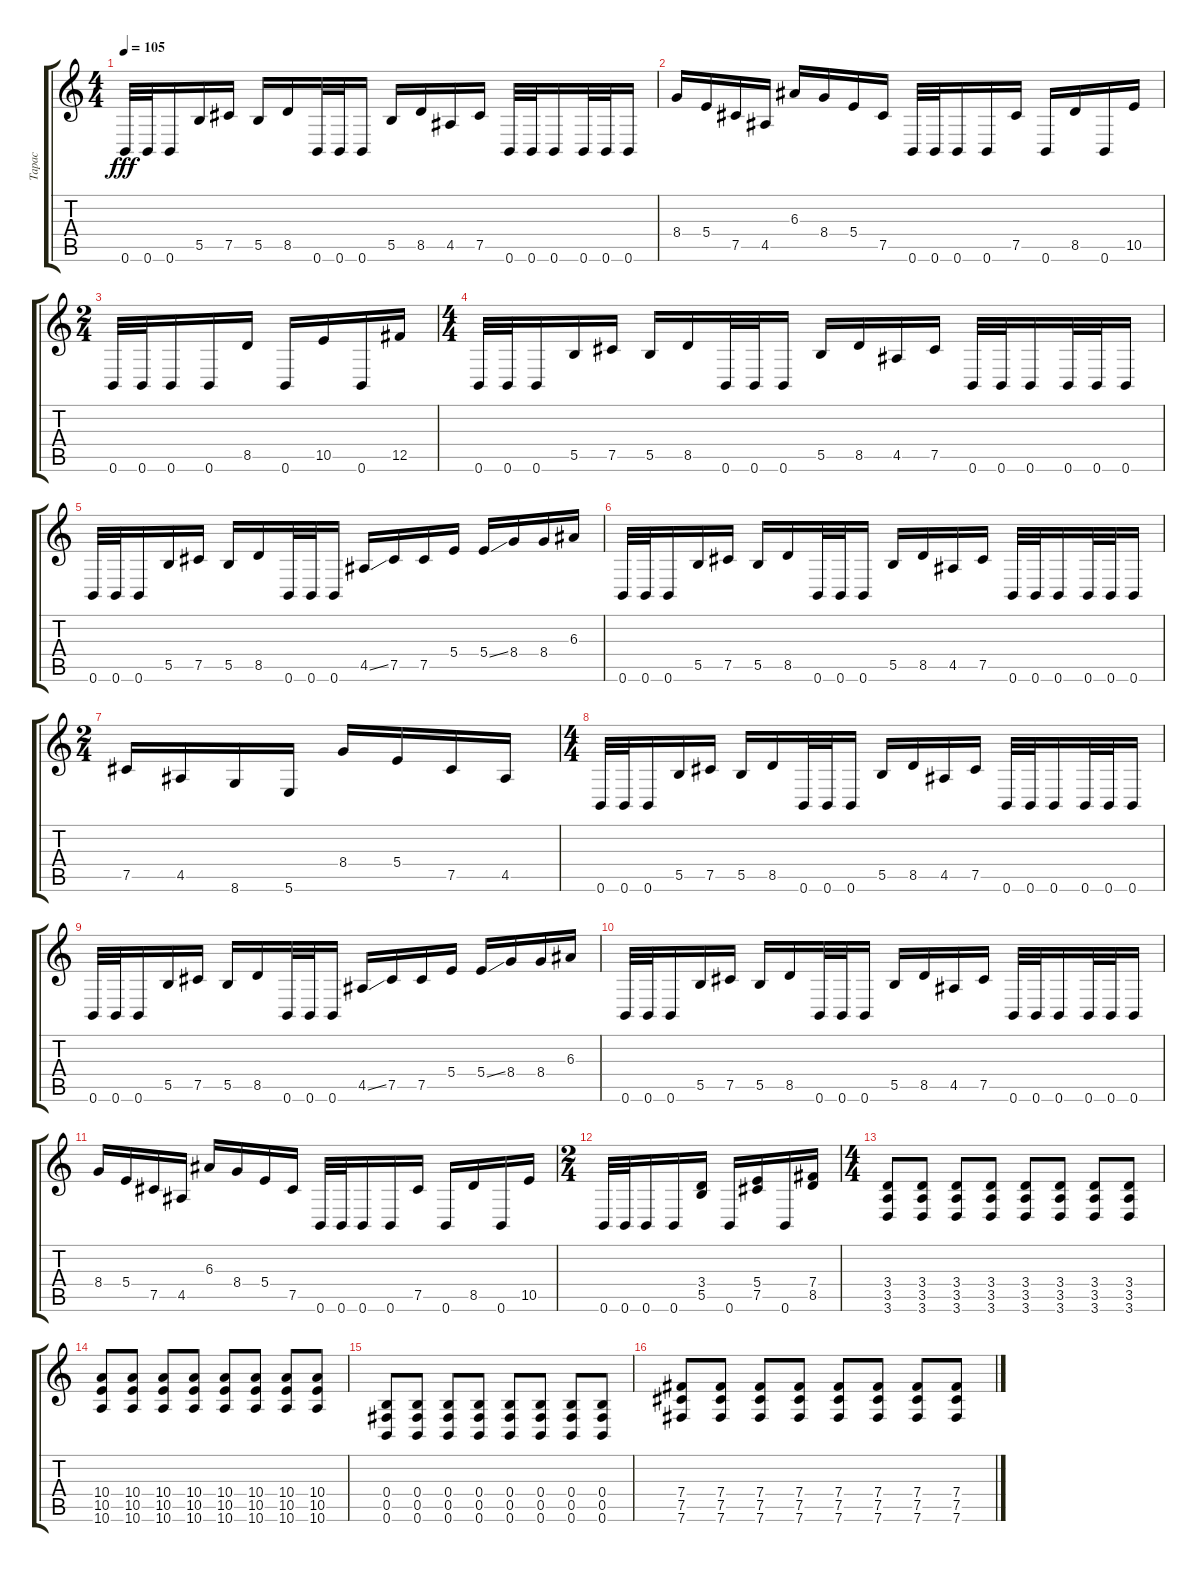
\track ("Тарас" "Тарас") {instrument distortionguitar}
\staff {score tabs}
\tuning (Db4 Ab3 E3 B2 Gb2 B1) {hide}
\ts (4 4)
\tempo 105
\clef g2
\ks c
0.6.32{dy fff} 0.6.32 0.6.16 5.5.16 7.5.16 5.5.16 8.5.16 0.6.32 0.6.32 0.6.16 5.5.16 8.5.16 4.5.16 7.5.16 0.6.32 0.6.32 0.6.16 0.6.32 0.6.32 0.6.16 |
8.4.16 5.4.16 7.5.16 4.5.16 6.3.16 8.4.16 5.4.16 7.5.16 0.6.32 0.6.32 0.6.16 0.6.16 7.5.16 0.6.16 8.5.16 0.6.16 10.5.16 |
\ts (2 4)
0.6.32 0.6.32 0.6.16 0.6.16 8.5.16 0.6.16 10.5.16 0.6.16 12.5.16 |
\ts (4 4)
0.6.32 0.6.32 0.6.16 5.5.16 7.5.16 5.5.16 8.5.16 0.6.32 0.6.32 0.6.16 5.5.16 8.5.16 4.5.16 7.5.16 0.6.32 0.6.32 0.6.16 0.6.32 0.6.32 0.6.16 |
0.6.32 0.6.32 0.6.16 5.5.16 7.5.16 5.5.16 8.5.16 0.6.32 0.6.32 0.6.16 4.5{ss}.16 7.5.16 7.5.16 5.4.16 5.4{ss}.16 8.4.16 8.4.16 6.3.16 |
0.6.32 0.6.32 0.6.16 5.5.16 7.5.16 5.5.16 8.5.16 0.6.32 0.6.32 0.6.16 5.5.16 8.5.16 4.5.16 7.5.16 0.6.32 0.6.32 0.6.16 0.6.32 0.6.32 0.6.16 |
\ts (2 4)
7.5.16 4.5.16 8.6.16 5.6.16 8.4.16 5.4.16 7.5.16 4.5.16 |
\ts (4 4)
0.6.32 0.6.32 0.6.16 5.5.16 7.5.16 5.5.16 8.5.16 0.6.32 0.6.32 0.6.16 5.5.16 8.5.16 4.5.16 7.5.16 0.6.32 0.6.32 0.6.16 0.6.32 0.6.32 0.6.16 |
0.6.32 0.6.32 0.6.16 5.5.16 7.5.16 5.5.16 8.5.16 0.6.32 0.6.32 0.6.16 4.5{ss}.16 7.5.16 7.5.16 5.4.16 5.4{ss}.16 8.4.16 8.4.16 6.3.16 |
0.6.32 0.6.32 0.6.16 5.5.16 7.5.16 5.5.16 8.5.16 0.6.32 0.6.32 0.6.16 5.5.16 8.5.16 4.5.16 7.5.16 0.6.32 0.6.32 0.6.16 0.6.32 0.6.32 0.6.16 |
8.4.16 5.4.16 7.5.16 4.5.16 6.3.16 8.4.16 5.4.16 7.5.16 0.6.32 0.6.32 0.6.16 0.6.16 7.5.16 0.6.16 8.5.16 0.6.16 10.5.16 |
\ts (2 4)
0.6.32 0.6.32 0.6.16 0.6.16 (3.4 5.5).16 0.6.16 (5.4 7.5).16 0.6.16 (7.4 8.5).16 |
\ts (4 4)
(3.4 3.5 3.6).8 (3.4 3.5 3.6).8 (3.4 3.5 3.6).8 (3.4 3.5 3.6).8 (3.4 3.5 3.6).8 (3.4 3.5 3.6).8 (3.4 3.5 3.6).8 (3.4 3.5 3.6).8 |
(10.4 10.5 10.6).8 (10.4 10.5 10.6).8 (10.4 10.5 10.6).8 (10.4 10.5 10.6).8 (10.4 10.5 10.6).8 (10.4 10.5 10.6).8 (10.4 10.5 10.6).8 (10.4 10.5 10.6).8 |
(0.4 0.5 0.6).8 (0.4 0.5 0.6).8 (0.4 0.5 0.6).8 (0.4 0.5 0.6).8 (0.4 0.5 0.6).8 (0.4 0.5 0.6).8 (0.4 0.5 0.6).8 (0.4 0.5 0.6).8 |
(7.4 7.5 7.6).8 (7.4 7.5 7.6).8 (7.4 7.5 7.6).8 (7.4 7.5 7.6).8 (7.4 7.5 7.6).8 (7.4 7.5 7.6).8 (7.4 7.5 7.6).8 (7.4 7.5 7.6).8
